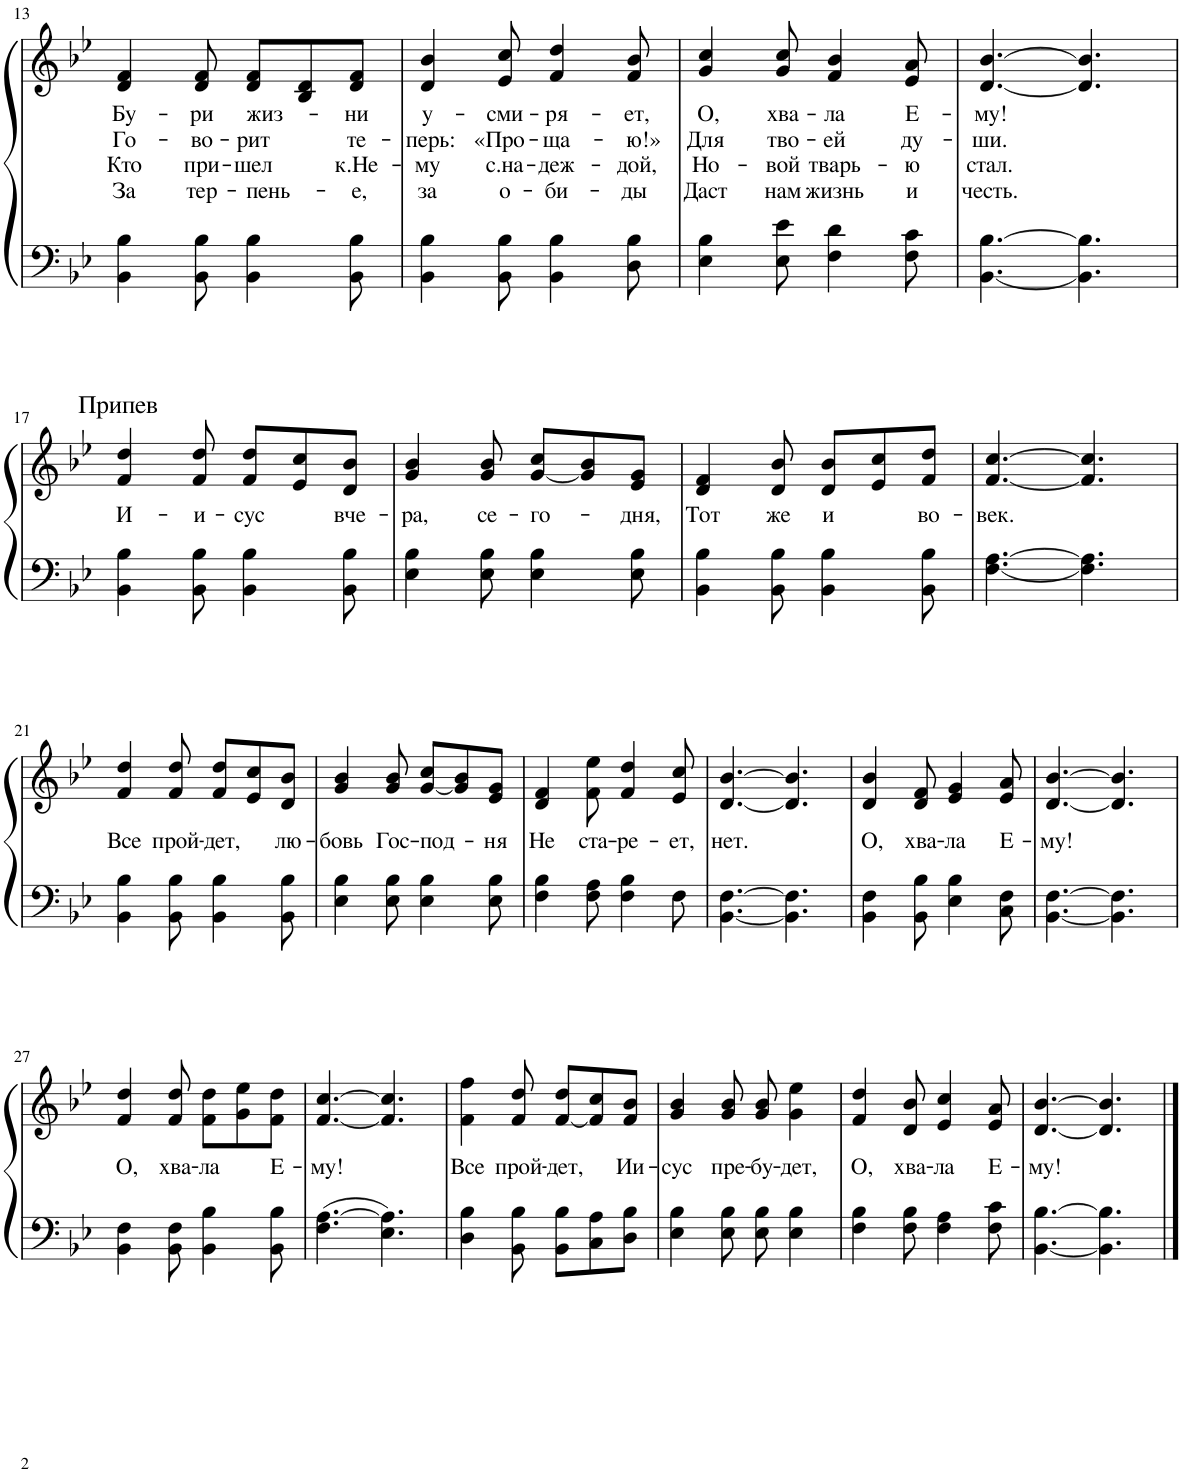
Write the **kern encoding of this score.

**kern	**kern	**text	**text	**text	**text
*part1	*part1	*part1	*part1	*part1	*part1
*staff2	*staff1	*staff1	*staff1	*staff1	*staff1
*I"Piano	*	*	*	*	*
*I'Pno.	*	*	*	*	*
!!LO:PB:g=z
*clefF4	*clefG2	*	*	*	*
*k[b-e-]	*k[b-e-]	*	*	*	*
*M6/8	*M6/8	*	*	*	*
=13	=13	=13	=13	=13	=13
!	!	!LO:LY:b	!LO:LY:b	!LO:LY:b	!LO:LY:b
4BB-\ 4B-\	4d/ 4f/	Бу-	Го-	Кто	За
!	!	!LO:LY:b	!LO:LY:b	!LO:LY:b	!LO:LY:b
8BB-\ 8B-\	8d/ 8f/	-ри	-во-	при-	тер-
!	!	!LO:LY:b	!LO:LY:b	!LO:LY:b	!LO:LY:b
4BB-\ 4B-\	8d/ 8f/L	жиз-	-рит	-шел	-пень-
.	8B-/ 8d/	.	.	.	.
!	!	!LO:LY:b	!LO:LY:b	!LO:LY:b	!LO:LY:b
8BB-\ 8B-\	8d/ 8f/J	-ни	те-	к.Не-	-е,
=14	=14	=14	=14	=14	=14
!	!	!LO:LY:b	!LO:LY:b	!LO:LY:b	!LO:LY:b
4BB-\ 4B-\	4d/ 4b-/	у-	-перь:	-му	за
!	!	!LO:LY:b	!LO:LY:b	!LO:LY:b	!LO:LY:b
8BB-\ 8B-\	8e-/ 8cc/	-сми-	«Про-	с.на-	о-
!	!	!LO:LY:b	!LO:LY:b	!LO:LY:b	!LO:LY:b
4BB-\ 4B-\	4f/ 4dd/	-ря-	-ща-	-деж-	-би-
!	!	!LO:LY:b	!LO:LY:b	!LO:LY:b	!LO:LY:b
8D\ 8B-\	8f/ 8b-/	-ет,	-ю!»	-дой,	-ды
=15	=15	=15	=15	=15	=15
!	!	!LO:LY:b	!LO:LY:b	!LO:LY:b	!LO:LY:b
4E-\ 4B-\	4g/ 4cc/	О,	Для	Но-	Даст
!	!	!LO:LY:b	!LO:LY:b	!LO:LY:b	!LO:LY:b
8E-\ 8e-\	8g/ 8cc/	хва-	тво-	-вой	нам
!	!	!LO:LY:b	!LO:LY:b	!LO:LY:b	!LO:LY:b
4F\ 4d\	4f/ 4b-/	-ла	-ей	тварь-	жизнь
!	!	!LO:LY:b	!LO:LY:b	!LO:LY:b	!LO:LY:b
8F\ 8c\	8e-/ 8a/	Е-	ду-	-ю	и
=16	=16	=16	=16	=16	=16
!	!	!LO:LY:b	!LO:LY:b	!LO:LY:b	!LO:LY:b
[4.BB-\ [4.B-\	[4.d/ [4.b-/	-му!	-ши.	стал.	честь.
4.BB-\] 4.B-\]	4.d/] 4.b-/]	.	.	.	.
!!LO:LB:g=z
=17	=17	=17	=17	=17	=17
!	!LO:TX:a:t=Припев	!	!	!	!
!	!	!LO:LY:b	!	!	!
4BB-\ 4B-\	4f/ 4dd/	И-	.	.	.
!	!	!LO:LY:b	!	!	!
8BB-\ 8B-\	8f/ 8dd/	-и-	.	.	.
!	!	!LO:LY:b	!	!	!
4BB-\ 4B-\	8f/ 8dd/L	-сус	.	.	.
.	8e-/ 8cc/	.	.	.	.
!	!	!LO:LY:b	!	!	!
8BB-\ 8B-\	8d/ 8b-/J	вче-	.	.	.
=18	=18	=18	=18	=18	=18
!	!	!LO:LY:b	!	!	!
4E-\ 4B-\	4g/ 4b-/	-ра,	.	.	.
!	!	!LO:LY:b	!	!	!
8E-\ 8B-\	8g/ 8b-/	се-	.	.	.
!	!	!LO:LY:b	!	!	!
4E-\ 4B-\	[8g/ 8cc/L	-го-	.	.	.
.	8g/] 8b-/	.	.	.	.
!	!	!LO:LY:b	!	!	!
8E-\ 8B-\	8e-/ 8g/J	-дня,	.	.	.
=19	=19	=19	=19	=19	=19
!	!	!LO:LY:b	!	!	!
4BB-\ 4B-\	4d/ 4f/	Тот	.	.	.
!	!	!LO:LY:b	!	!	!
8BB-\ 8B-\	8d/ 8b-/	же	.	.	.
!	!	!LO:LY:b	!	!	!
4BB-\ 4B-\	8d/ 8b-/L	и	.	.	.
.	8e-/ 8cc/	.	.	.	.
!	!	!LO:LY:b	!	!	!
8BB-\ 8B-\	8f/ 8dd/J	во-	.	.	.
=20	=20	=20	=20	=20	=20
!	!	!LO:LY:b	!	!	!
[4.F\ [4.A\	[4.f/ [4.cc/	-век.	.	.	.
4.F\] 4.A\]	4.f/] 4.cc/]	.	.	.	.
!!LO:LB:g=z
=21	=21	=21	=21	=21	=21
!	!	!LO:LY:b	!	!	!
4BB-\ 4B-\	4f/ 4dd/	Все	.	.	.
!	!	!LO:LY:b	!	!	!
8BB-\ 8B-\	8f/ 8dd/	прой-	.	.	.
!	!	!LO:LY:b	!	!	!
4BB-\ 4B-\	8f/ 8dd/L	-дет,	.	.	.
.	8e-/ 8cc/	.	.	.	.
!	!	!LO:LY:b	!	!	!
8BB-\ 8B-\	8d/ 8b-/J	лю-	.	.	.
=22	=22	=22	=22	=22	=22
!	!	!LO:LY:b	!	!	!
4E-\ 4B-\	4g/ 4b-/	-бовь	.	.	.
!	!	!LO:LY:b	!	!	!
8E-\ 8B-\	8g/ 8b-/	Гос-	.	.	.
!	!	!LO:LY:b	!	!	!
4E-\ 4B-\	[8g/ 8cc/L	-под-	.	.	.
.	8g/] 8b-/	.	.	.	.
!	!	!LO:LY:b	!	!	!
8E-\ 8B-\	8e-/ 8g/J	-ня	.	.	.
=23	=23	=23	=23	=23	=23
!	!	!LO:LY:b	!	!	!
4F\ 4B-\	4d/ 4f/	Не	.	.	.
!	!	!LO:LY:b	!	!	!
8F\ 8A\	8f\ 8ee-\	ста-	.	.	.
!	!	!LO:LY:b	!	!	!
4F\ 4B-\	4f/ 4dd/	-ре-	.	.	.
!	!	!LO:LY:b	!	!	!
8F\	8e-/ 8cc/	-ет,	.	.	.
=24	=24	=24	=24	=24	=24
!	!	!LO:LY:b	!	!	!
[4.BB-\ [4.F\	[4.d/ [4.b-/	нет.	.	.	.
4.BB-\] 4.F\]	4.d/] 4.b-/]	.	.	.	.
=25	=25	=25	=25	=25	=25
!	!	!LO:LY:b	!	!	!
4BB-\ 4F\	4d/ 4b-/	О,	.	.	.
!	!	!LO:LY:b	!	!	!
8BB-\ 8B-\	8d/ 8f/	хва-	.	.	.
!	!	!LO:LY:b	!	!	!
4E-\ 4B-\	4e-/ 4g/	-ла	.	.	.
!	!	!LO:LY:b	!	!	!
8C\ 8F\	8e-/ 8a/	Е-	.	.	.
=26	=26	=26	=26	=26	=26
!	!	!LO:LY:b	!	!	!
[4.BB-\ [4.F\	[4.d/ [4.b-/	-му!	.	.	.
4.BB-\] 4.F\]	4.d/] 4.b-/]	.	.	.	.
!!LO:LB:g=z
=27	=27	=27	=27	=27	=27
!	!	!LO:LY:b	!	!	!
4BB-\ 4F\	4f/ 4dd/	О,	.	.	.
!	!	!LO:LY:b	!	!	!
8BB-\ 8F\	8f/ 8dd/	хва-	.	.	.
!	!	!LO:LY:b	!	!	!
4BB-\ 4B-\	8f\ 8dd\L	-ла	.	.	.
.	8g\ 8ee-\	.	.	.	.
!	!	!LO:LY:b	!	!	!
8BB-\ 8B-\	8f\ 8dd\J	Е-	.	.	.
=28	=28	=28	=28	=28	=28
!	!	!LO:LY:b	!	!	!
4.F\ [4.A\	[4.f/ [4.cc/	-му!	.	.	.
4.E-\ 4.A\]	4.f/] 4.cc/]	.	.	.	.
=29	=29	=29	=29	=29	=29
!	!	!LO:LY:b	!	!	!
4D\ 4B-\	4f\ 4ff\	Все	.	.	.
!	!	!LO:LY:b	!	!	!
8BB-\ 8B-\	8f/ 8dd/	прой-	.	.	.
!	!	!LO:LY:b	!	!	!
8BB-\ 8B-\L	[8f/ 8dd/L	-дет,	.	.	.
8C\ 8A\	8f/] 8cc/	.	.	.	.
!	!	!LO:LY:b	!	!	!
8D\ 8B-\J	8f/ 8b-/J	Ии-	.	.	.
=30	=30	=30	=30	=30	=30
!	!	!LO:LY:b	!	!	!
4E-\ 4B-\	4g/ 4b-/	-сус	.	.	.
!	!	!LO:LY:b	!	!	!
8E-\ 8B-\	8g/ 8b-/	пре-	.	.	.
!	!	!LO:LY:b	!	!	!
8E-\ 8B-\	8g/ 8b-/	-бу-	.	.	.
!	!	!LO:LY:b	!	!	!
4E-\ 4B-\	4g\ 4ee-\	-дет,	.	.	.
=31	=31	=31	=31	=31	=31
!	!	!LO:LY:b	!	!	!
4F\ 4B-\	4f/ 4dd/	О,	.	.	.
!	!	!LO:LY:b	!	!	!
8F\ 8B-\	8d/ 8b-/	хва-	.	.	.
!	!	!LO:LY:b	!	!	!
4F\ 4A\	4e-/ 4cc/	-ла	.	.	.
!	!	!LO:LY:b	!	!	!
8F\ 8c\	8e-/ 8a/	Е-	.	.	.
=32	=32	=32	=32	=32	=32
!	!	!LO:LY:b	!	!	!
[4.BB-\ [4.B-\	[4.d/ [4.b-/	-му!	.	.	.
4.BB-\] 4.B-\]	4.d/] 4.b-/]	.	.	.	.
==	==	==	==	==	==
*-	*-	*-	*-	*-	*-
